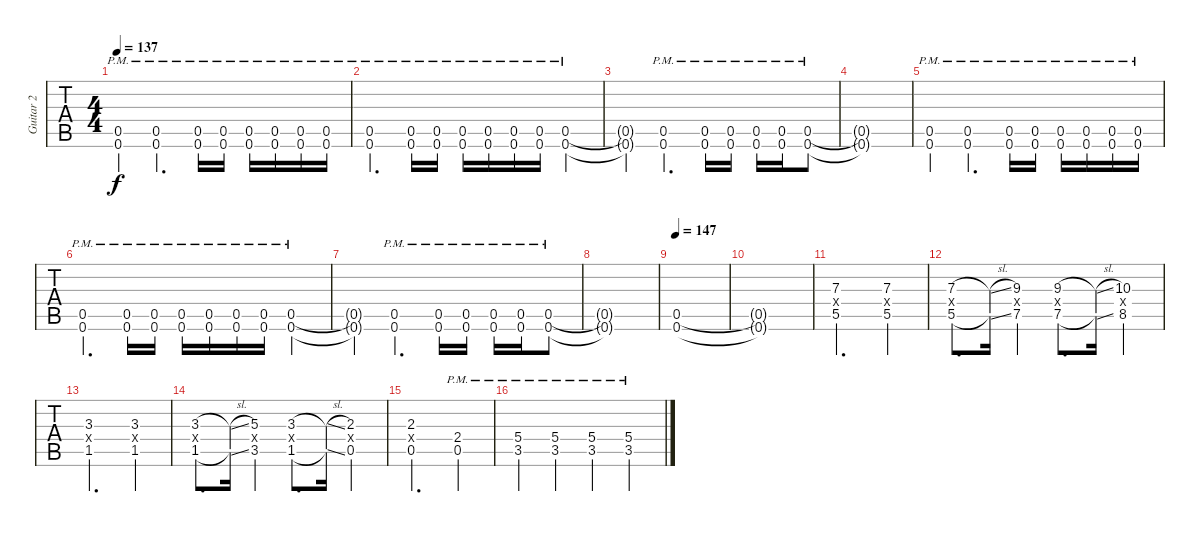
\track ("Guitar 2" "Guitar 2") {instrument overdrivenguitar}
\staff {tabs}
\tuning (D4 A3 F3 C3 G2 C2) {hide}
\ts (4 4)
\tempo 137
\clef g2
\ks c
(0.5{pm} 0.6{pm}).4{dy f} (0.5{pm} 0.6{pm}).4{d} (0.5{pm} 0.6{pm}).16 (0.5{pm} 0.6{pm}).16 (0.5{pm} 0.6{pm}).16 (0.5{pm} 0.6{pm}).16 (0.5{pm} 0.6{pm}).16 (0.5{pm} 0.6).16 |
(0.5{pm} 0.6{pm}).4{d} (0.5{pm} 0.6{pm}).16 (0.5{pm} 0.6{pm}).16 (0.5{pm} 0.6{pm}).16 (0.5{pm} 0.6{pm}).16 (0.5{pm} 0.6{pm}).16 (0.5{pm} 0.6{pm}).16 (0.5{pm} 0.6{pm}).4 |
(0.5{t} 0.6{t}).4 (0.5{pm} 0.6{pm}).4{d} (0.5{pm} 0.6{pm}).16 (0.5{pm} 0.6{pm}).16 (0.5{pm} 0.6{pm}).16 (0.5{pm} 0.6{pm}).16 (0.5{pm} 0.6{pm}).8 |
(0.5{t} 0.6{t}).1 |
(0.5{pm} 0.6{pm}).4 (0.5{pm} 0.6{pm}).4{d} (0.5{pm} 0.6{pm}).16 (0.5{pm} 0.6{pm}).16 (0.5{pm} 0.6{pm}).16 (0.5{pm} 0.6{pm}).16 (0.5{pm} 0.6{pm}).16 (0.5{pm} 0.6).16 |
(0.5{pm} 0.6{pm}).4{d} (0.5{pm} 0.6{pm}).16 (0.5{pm} 0.6{pm}).16 (0.5{pm} 0.6{pm}).16 (0.5{pm} 0.6{pm}).16 (0.5{pm} 0.6{pm}).16 (0.5{pm} 0.6{pm}).16 (0.5{pm} 0.6{pm}).4 |
(0.5{t} 0.6{t}).4 (0.5{pm} 0.6{pm}).4{d} (0.5{pm} 0.6{pm}).16 (0.5{pm} 0.6{pm}).16 (0.5{pm} 0.6{pm}).16 (0.5{pm} 0.6{pm}).16 (0.5{pm} 0.6{pm}).8 |
(0.5{t} 0.6{t}).1 |
\tempo 147
(0.5 0.6).1 |
(0.5{t} 0.6{t}).1 |
(7.3 5.4{x} 5.5).2{d} (7.3 5.4{x} 5.5).4 |
(7.3 5.4{x} 5.5).8{d} (7.3{sl t} 5.5{sl t}).16 (9.3 7.4{x} 7.5).4 (9.3 7.4{x} 7.5).8{d} (9.3{sl t} 7.5{sl t}).16 (10.3 8.4{x} 8.5).4 |
(3.3 1.4{x} 1.5).2{d} (3.3 1.4{x} 1.5).4 |
(3.3 1.4{x} 1.5).8{d} (3.3{sl t} 1.5{sl t}).16 (5.3 3.4{x} 3.5).4 (3.3 1.4{x} 1.5).8{d} (3.3{sl t} 1.5{sl t}).16 (2.3 0.4{x} 0.5).4 |
(2.3 0.4{x} 0.5).2{d} (2.4{pm} 0.5{pm}).4 |
(5.4{pm} 3.5{pm}).4 (5.4{pm} 3.5{pm}).4 (5.4{pm} 3.5{pm}).4 (5.4{pm} 3.5{pm}).4
